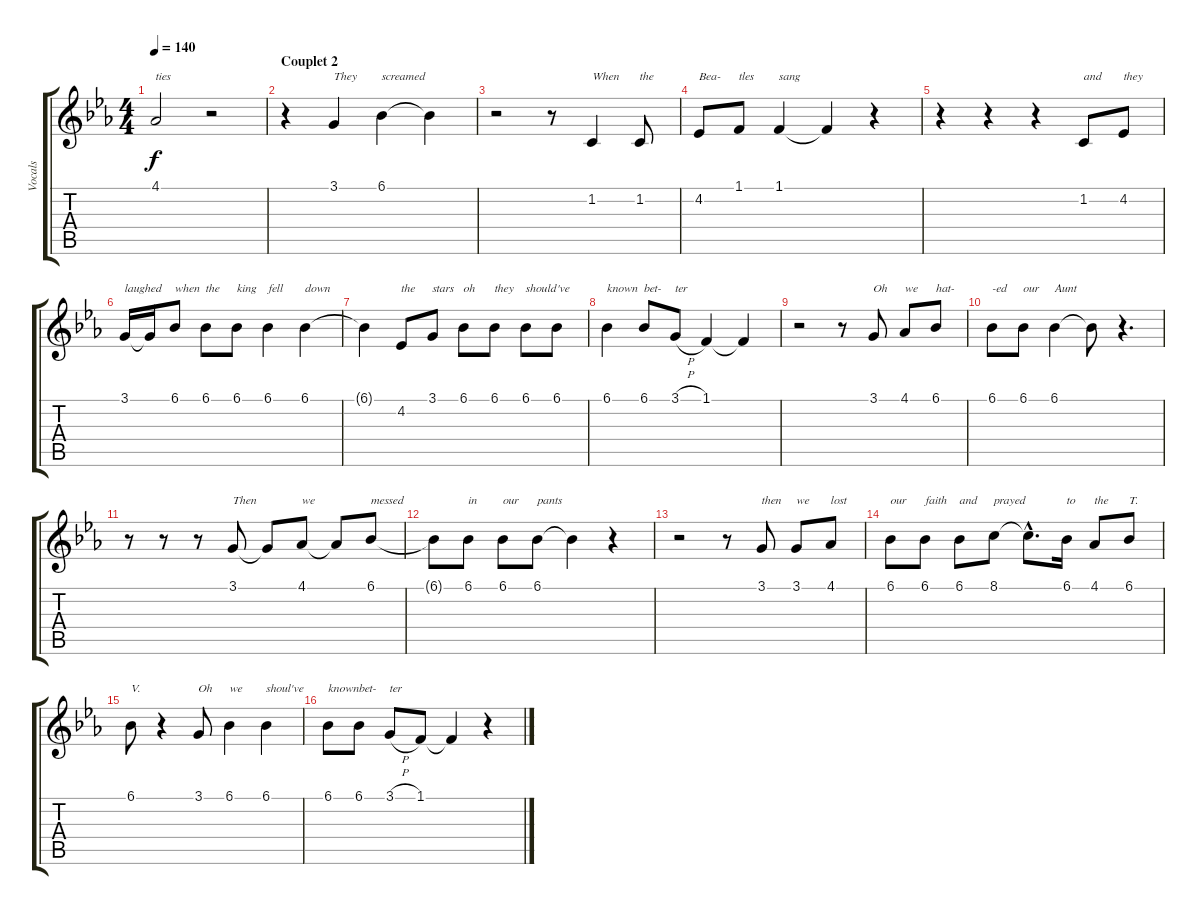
\track ("Vocals" "Vocals") {instrument clarinet}
\staff {score tabs}
\tuning (E4 B3 G3 D3 A2 E2) {hide}
\ts (4 4)
\tempo 140
\clef g2
\ks eb
4.1.2{txt "ties" dy f} r.2 |
\section ("" "Couplet 2")
r.4 3.1.4{txt "They"} 6.1.4{txt "screamed"} 6.1{t}.4 |
r.2 r.8 1.2.4{txt "When"} 1.2.8{txt "the"} |
4.2.8{txt "Bea-"} 1.1.8{txt "tles"} 1.1.4{txt "sang"} 1.1{t}.4 r.4 |
r.4 r.4 r.4 1.2.8{txt "and"} 4.2.8{txt "they"} |
3.1.16{txt "laughed"} 3.1{t}.16 6.1.8{txt "when"} 6.1.8{txt "the"} 6.1.8{txt "king"} 6.1.4{txt "fell"} 6.1.4{txt "down"} |
6.1{t}.4 4.2.8{txt "the"} 3.1.8{txt "stars"} 6.1.8{txt "oh"} 6.1.8{txt "they"} 6.1.8{txt "should"} 6.1.8{txt "'ve"} |
6.1.4{txt "known"} 6.1.8{txt "bet-"} 3.1{h}.8{txt "ter"} 1.1.4 1.1{t}.4 |
r.2 r.8 3.1.8{txt "Oh"} 4.1.8{txt "we"} 6.1.8{txt "hat-"} |
6.1.8{txt "-ed"} 6.1.8{txt "our"} 6.1.4{txt "Aunt"} 6.1{t}.8 r.4{d} |
r.8 r.8 r.8 3.1.8{txt "Then"} 3.1{t}.8 4.1.8{txt "we"} 4.1{t}.8 6.1.8{txt "messed"} |
6.1{t}.8 6.1.8{txt "in"} 6.1.8{txt "our"} 6.1.8{txt "pants"} 6.1{t}.4 r.4 |
r.2 r.8 3.1.8{txt "then"} 3.1.8{txt "we"} 4.1.8{txt "lost"} |
6.1.8{txt "our"} 6.1.8{txt "faith"} 6.1.8{txt "and"} 8.1.8{txt "prayed"} 8.1{hac t}.8{d} 6.1.16{txt "to"} 4.1.8{txt "the"} 6.1.8{txt "T."} |
6.1.8{txt "V."} r.4 3.1.8{txt "Oh"} 6.1.4{txt "we"} 6.1.4{txt "shoul've"} |
6.1.8{txt "known"} 6.1.8{txt "bet-"} 3.1{h}.8{txt "ter"} 1.1.8 1.1{t}.4 r.4
